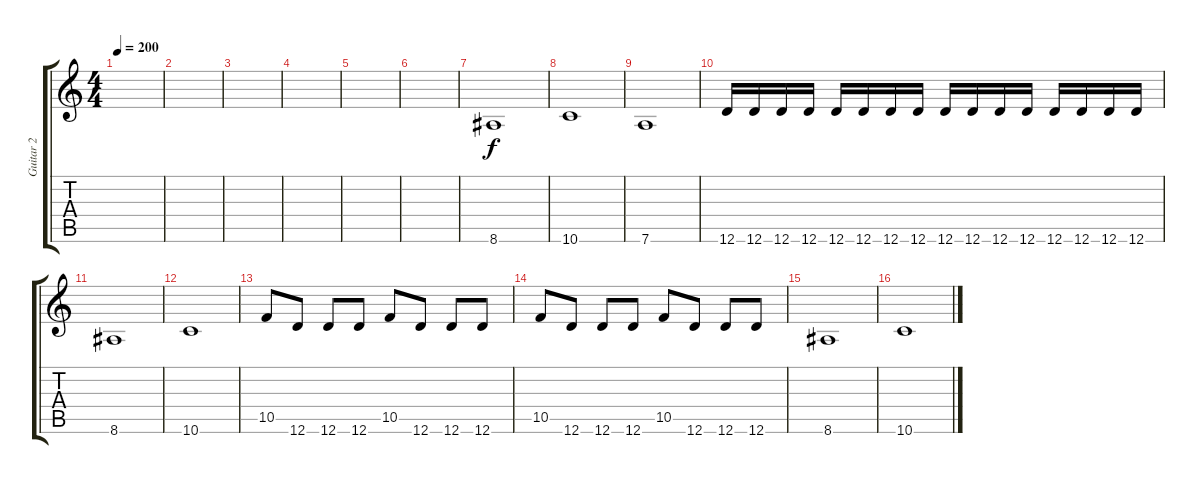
\track ("Guitar 2" "Guitar 2") {instrument distortionguitar}
\staff {score tabs}
\tuning (D3 A3 F3 C3 G2 D2) {hide}
\ts (4 4)
\tempo 200
\clef g2
\ks c
|
|
|
|
|
|
8.6.1 |
10.6.1 |
7.6.1 |
12.6.16 12.6.16 12.6.16 12.6.16 12.6.16 12.6.16 12.6.16 12.6.16 12.6.16 12.6.16 12.6.16 12.6.16 12.6.16 12.6.16 12.6.16 12.6.16 |
8.6.1 |
10.6.1 |
10.5.8 12.6.8 12.6.8 12.6.8 10.5.8 12.6.8 12.6.8 12.6.8 |
10.5.8 12.6.8 12.6.8 12.6.8 10.5.8 12.6.8 12.6.8 12.6.8 |
8.6.1 |
10.6.1
